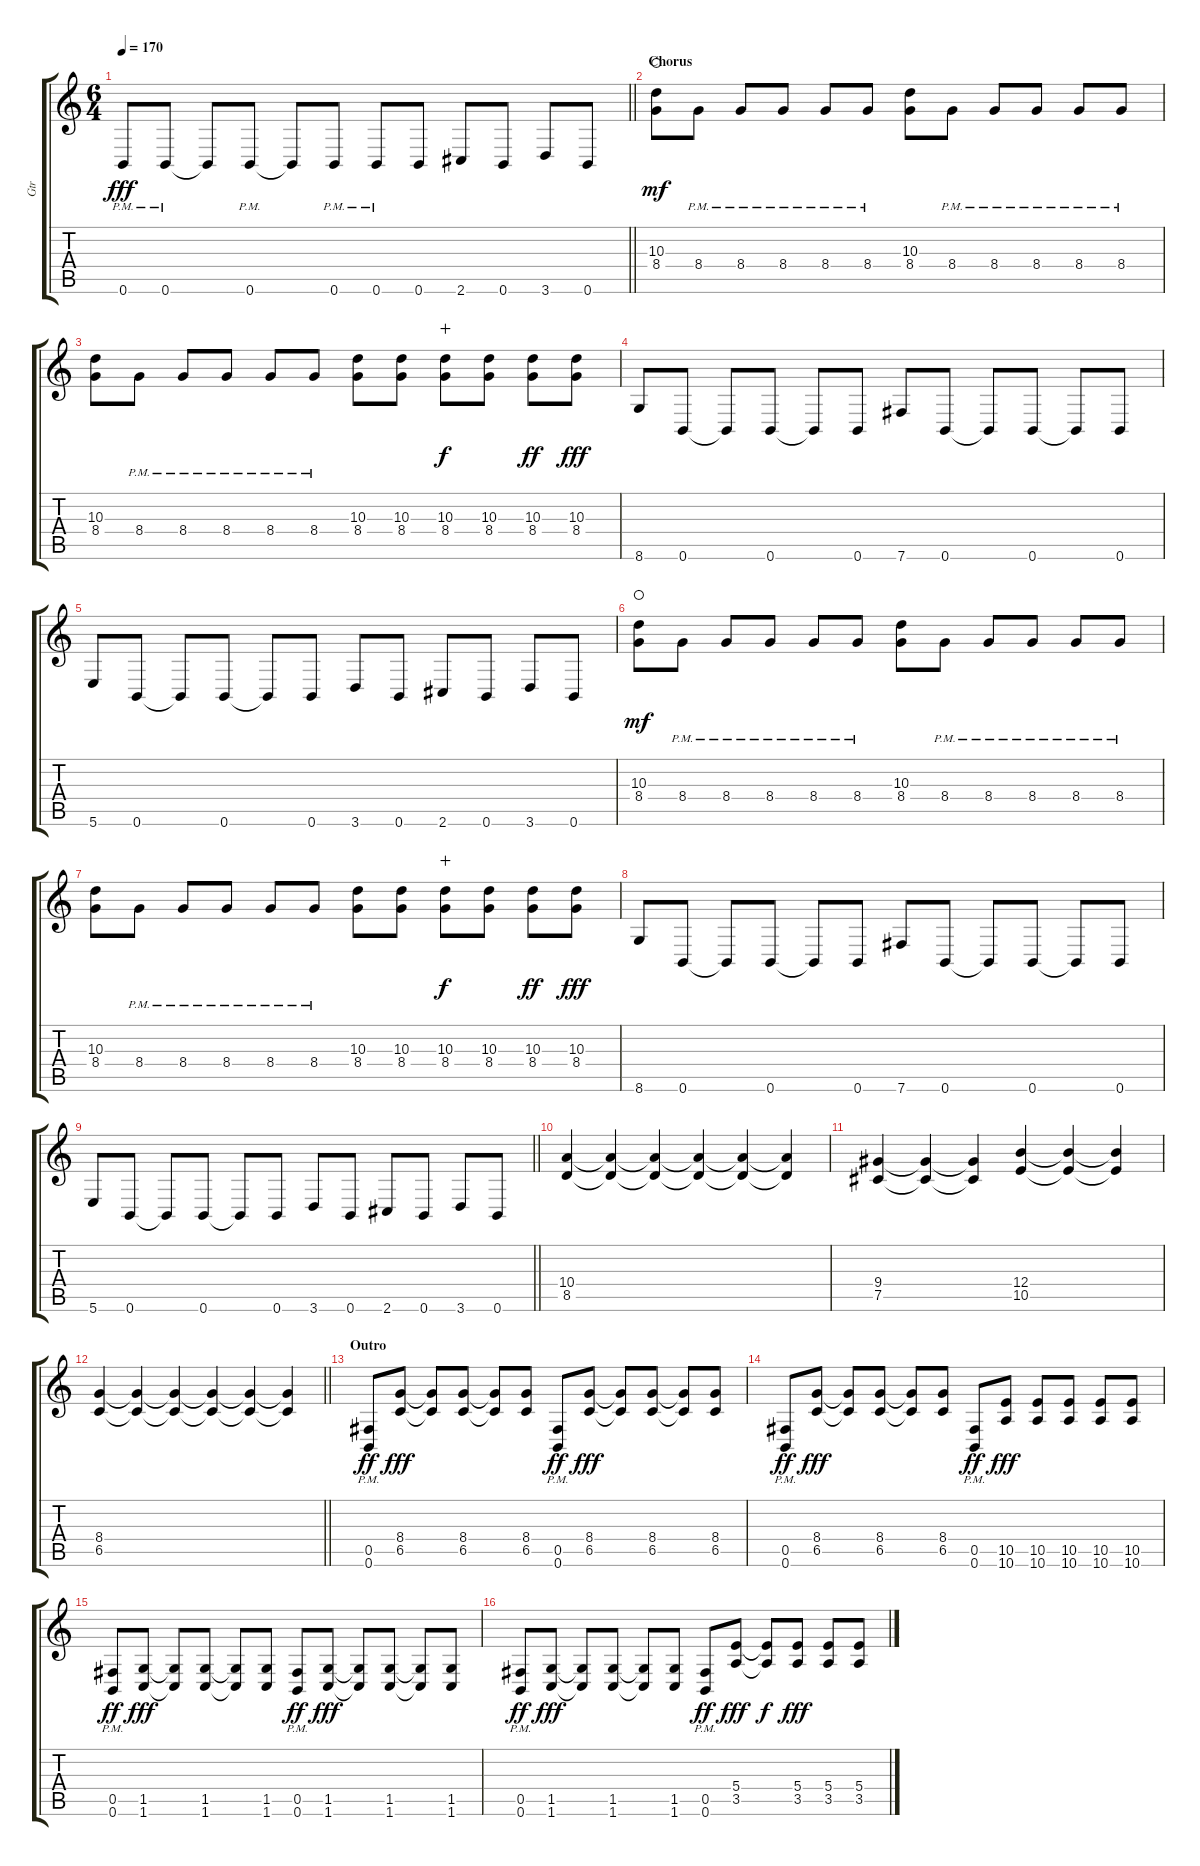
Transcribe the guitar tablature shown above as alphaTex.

\track ("Gtr" "Gtr") {instrument overdrivenguitar}
\staff {score tabs}
\tuning (Db4 Ab3 E3 B2 Gb2 B1) {hide}
\ts (6 4)
\tempo 170
\clef g2
\barLineRight lightlight
\ks c
0.6{pm}.8{dy fff} 0.6{pm}.8 0.6{t}.8 0.6{pm}.8 0.6{t}.8 0.6{pm}.8 0.6{pm}.8 0.6.8 2.6.8 0.6.8 3.6.8 0.6.8 |
\section ("" "Chorus")
(10.3 8.4).8{dy mf waho} 8.4{pm}.8 8.4{pm}.8 8.4{pm}.8 8.4{pm}.8 8.4{pm}.8 (10.3 8.4).8 8.4{pm}.8 8.4{pm}.8 8.4{pm}.8 8.4{pm}.8 8.4{pm}.8 |
(10.3 8.4).8 8.4{pm}.8 8.4{pm}.8 8.4{pm}.8 8.4{pm}.8 8.4{pm}.8 (10.3 8.4).8 (10.3 8.4).8 (10.3 8.4).8{dy f wahc} (10.3 8.4).8 (10.3 8.4).8{dy ff} (10.3 8.4).8{dy fff} |
8.6.8 0.6.8 0.6{t}.8 0.6.8 0.6{t}.8 0.6.8 7.6.8 0.6.8 0.6{t}.8 0.6.8 0.6{t}.8 0.6.8 |
5.6.8 0.6.8 0.6{t}.8 0.6.8 0.6{t}.8 0.6.8 3.6.8 0.6.8 2.6.8 0.6.8 3.6.8 0.6.8 |
(10.3 8.4).8{dy mf waho} 8.4{pm}.8 8.4{pm}.8 8.4{pm}.8 8.4{pm}.8 8.4{pm}.8 (10.3 8.4).8 8.4{pm}.8 8.4{pm}.8 8.4{pm}.8 8.4{pm}.8 8.4{pm}.8 |
(10.3 8.4).8 8.4{pm}.8 8.4{pm}.8 8.4{pm}.8 8.4{pm}.8 8.4{pm}.8 (10.3 8.4).8 (10.3 8.4).8 (10.3 8.4).8{dy f wahc} (10.3 8.4).8 (10.3 8.4).8{dy ff} (10.3 8.4).8{dy fff} |
8.6.8 0.6.8 0.6{t}.8 0.6.8 0.6{t}.8 0.6.8 7.6.8 0.6.8 0.6{t}.8 0.6.8 0.6{t}.8 0.6.8 |
\barLineRight lightlight
5.6.8 0.6.8 0.6{t}.8 0.6.8 0.6{t}.8 0.6.8 3.6.8 0.6.8 2.6.8 0.6.8 3.6.8 0.6.8 |
(10.4 8.5).4 (10.4{t} 8.5{t}).4 (10.4{t} 8.5{t}).4 (10.4{t} 8.5{t}).4 (10.4{t} 8.5{t}).4 (10.4{t} 8.5{t}).4 |
(9.4 7.5).4 (9.4{t} 7.5{t}).4 (9.4{t} 7.5{t}).4 (12.4 10.5).4 (12.4{t} 10.5{t}).4 (12.4{t} 10.5{t}).4 |
\barLineRight lightlight
(8.4 6.5).4 (8.4{t} 6.5{t}).4 (8.4{t} 6.5{t}).4 (8.4{t} 6.5{t}).4 (8.4{t} 6.5{t}).4 (8.4{t} 6.5{t}).4 |
\section ("" "Outro")
(0.5{pm} 0.6{pm}).8{dy ff} (8.4 6.5).8{dy fff} (8.4{t} 6.5{t}).8 (8.4 6.5).8 (8.4{t} 6.5{t}).8 (8.4 6.5).8 (0.5{pm} 0.6{pm}).8{dy ff} (8.4 6.5).8{dy fff} (8.4{t} 6.5{t}).8 (8.4 6.5).8 (8.4{t} 6.5{t}).8 (8.4 6.5).8 |
(0.5{pm} 0.6{pm}).8{dy ff} (8.4 6.5).8{dy fff} (8.4{t} 6.5{t}).8 (8.4 6.5).8 (8.4{t} 6.5{t}).8 (8.4 6.5).8 (0.5{pm} 0.6{pm}).8{dy ff} (10.5 10.6).8{dy fff} (10.5 10.6).8 (10.5 10.6).8 (10.5 10.6).8 (10.5 10.6).8 |
(0.5{pm} 0.6{pm}).8{dy ff} (1.5 1.6).8{dy fff} (1.5{t} 1.6{t}).8 (1.5 1.6).8 (1.5{t} 1.6{t}).8 (1.5 1.6).8 (0.5{pm} 0.6{pm}).8{dy ff} (1.5 1.6).8{dy fff} (1.5{t} 1.6{t}).8 (1.5 1.6).8 (1.5{t} 1.6{t}).8 (1.5 1.6).8 |
(0.5{pm} 0.6{pm}).8{dy ff} (1.5 1.6).8{dy fff} (1.5{t} 1.6{t}).8 (1.5 1.6).8 (1.5{t} 1.6{t}).8 (1.5 1.6).8 (0.5{pm} 0.6{pm}).8{dy ff} (5.4 3.5).8{dy fff} (5.4{t} 3.5{t}).8{dy f} (5.4 3.5).8{dy fff} (5.4 3.5).8 (5.4 3.5).8
